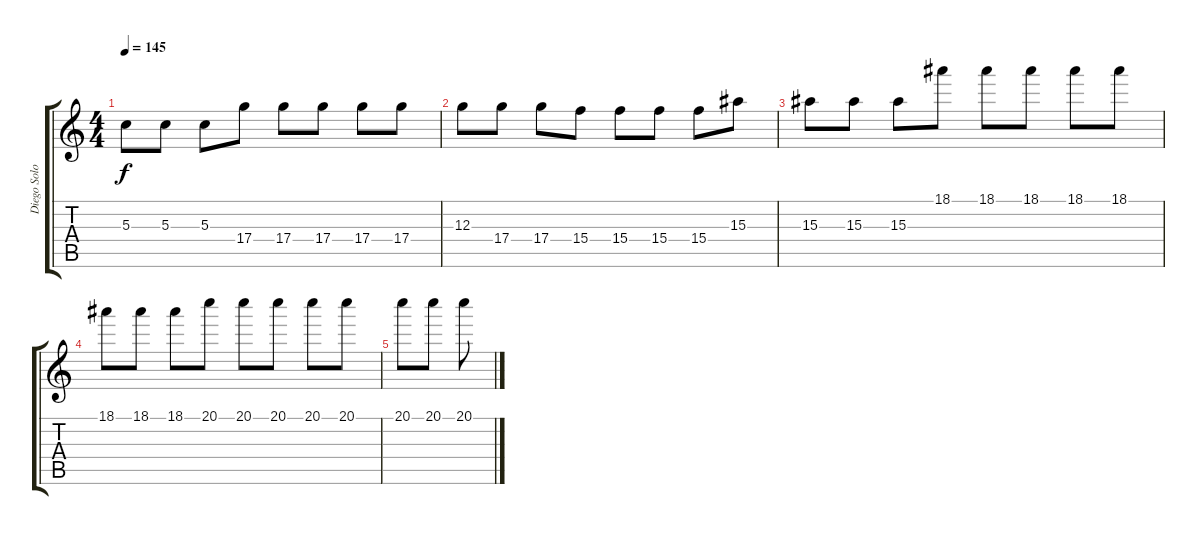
\track ("Diego Solo" "Diego Solo") {instrument overdrivenguitar}
\staff {score tabs}
\tuning (E4 B3 G3 D3 A2 D2) {hide}
\ts (4 4)
\tempo 145
\clef g2
\ks c
5.3.8{dy f} 5.3.8 5.3.8 17.4.8 17.4.8 17.4.8 17.4.8 17.4.8 |
12.3.8 17.4.8 17.4.8 15.4.8 15.4.8 15.4.8 15.4.8 15.3.8 |
15.3.8 15.3.8 15.3.8 18.1.8 18.1.8 18.1.8 18.1.8 18.1.8 |
18.1.8 18.1.8 18.1.8 20.1.8 20.1.8 20.1.8 20.1.8 20.1.8 |
20.1.8 20.1.8 20.1.8
